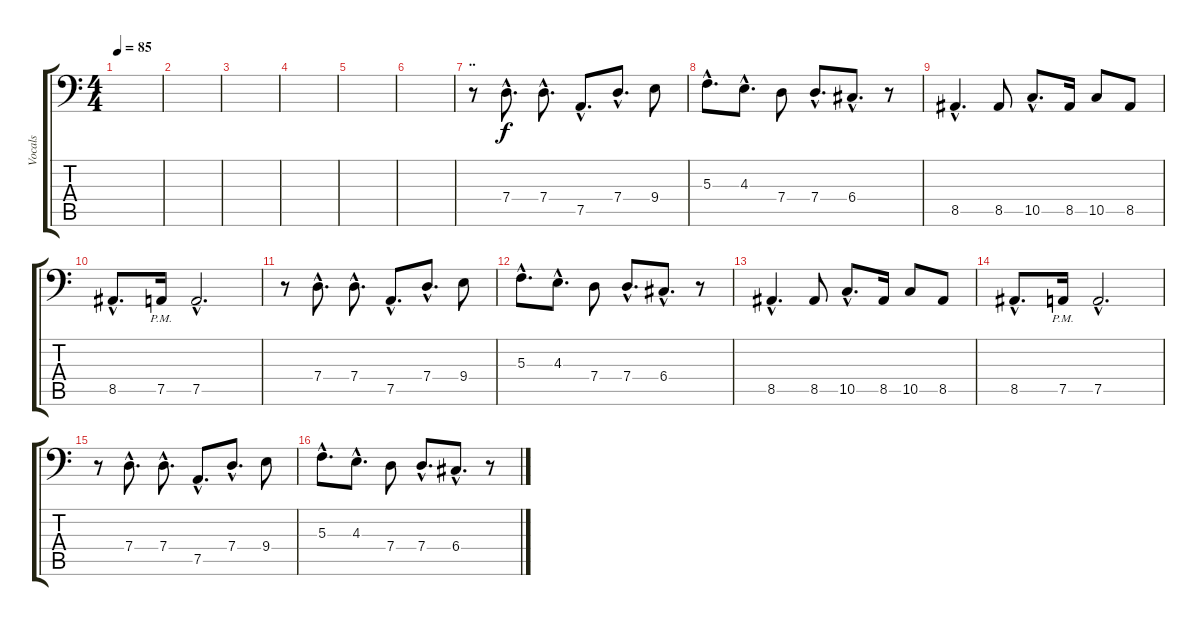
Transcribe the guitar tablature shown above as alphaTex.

\track ("Vocals" "Vocals") {instrument ocarina}
\staff {score tabs}
\tuning (A3 E3 C3 G2 D2 A1) {hide}
\ts (4 4)
\tempo 85
\clef f4
\ks c
|
|
|
|
|
|
\section ("" "..")
r.8 7.4{hac}.8{d} 7.4{hac}.8{d} 7.5{hac}.8{d} 7.4{hac}.8{d} 9.4.8 |
5.3{hac}.8{d} 4.3{hac}.8{d} 7.4.8 7.4{hac}.8{d} 6.4{hac}.8{d} r.8 |
8.5{hac}.4{d} 8.5.8 10.5{hac}.8{d} 8.5.16 10.5.8 8.5.8 |
8.5{hac}.8{d} 7.5{pm}.16 7.5{hac}.2{d} |
r.8 7.4{hac}.8{d} 7.4{hac}.8{d} 7.5{hac}.8{d} 7.4{hac}.8{d} 9.4.8 |
5.3{hac}.8{d} 4.3{hac}.8{d} 7.4.8 7.4{hac}.8{d} 6.4{hac}.8{d} r.8 |
8.5{hac}.4{d} 8.5.8 10.5{hac}.8{d} 8.5.16 10.5.8 8.5.8 |
8.5{hac}.8{d} 7.5{pm}.16 7.5{hac}.2{d} |
r.8 7.4{hac}.8{d} 7.4{hac}.8{d} 7.5{hac}.8{d} 7.4{hac}.8{d} 9.4.8 |
5.3{hac}.8{d} 4.3{hac}.8{d} 7.4.8 7.4{hac}.8{d} 6.4{hac}.8{d} r.8
